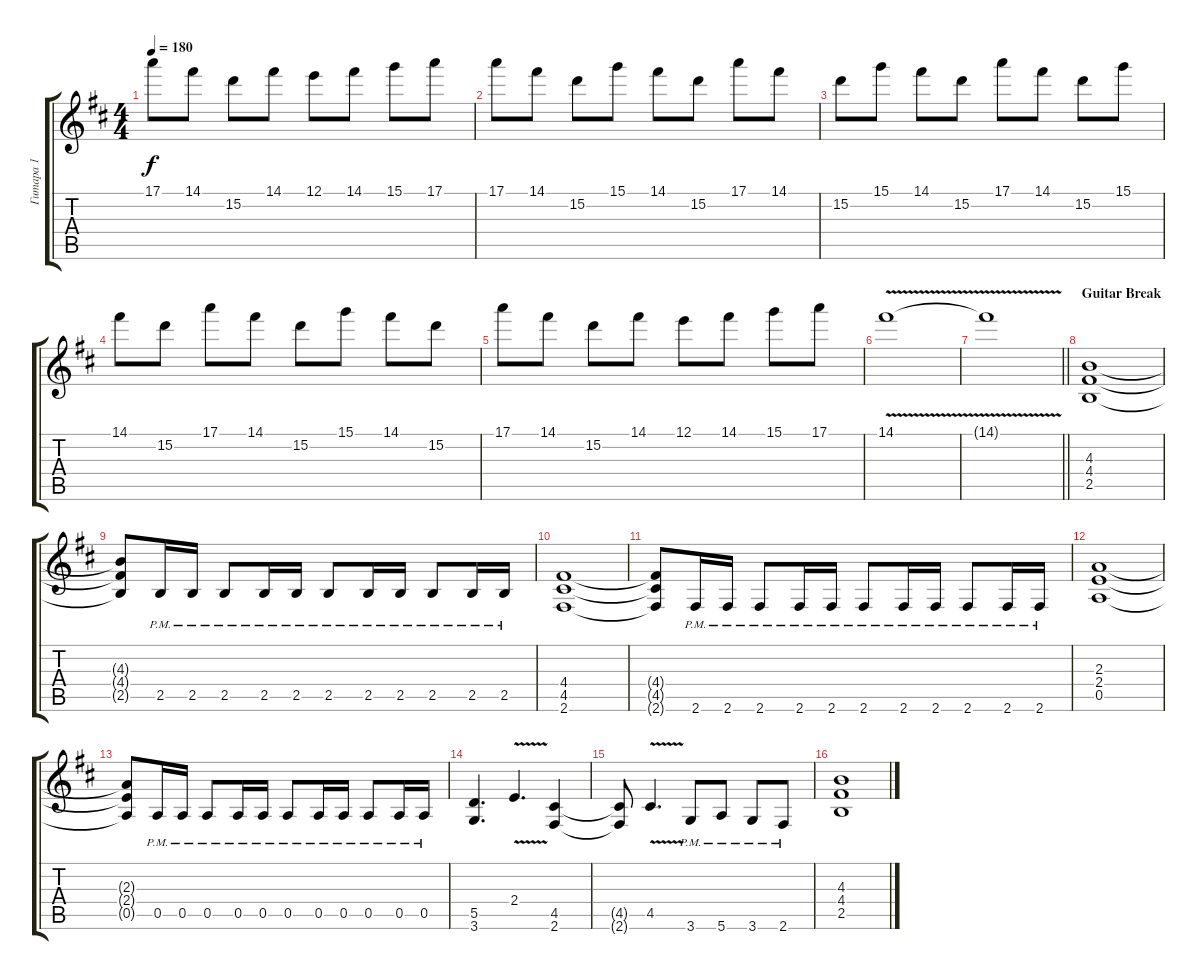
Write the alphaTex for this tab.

\track ("Гитара 1" "Гитара 1") {instrument distortionguitar}
\staff {score tabs}
\tuning (E4 B3 G3 D3 A2 E2) {hide}
\ts (4 4)
\tempo 180
\clef g2
\ks bminor
17.1.8{dy f} 14.1.8 15.2.8 14.1.8 12.1.8 14.1.8 15.1.8 17.1.8 |
17.1.8 14.1.8 15.2.8 15.1.8 14.1.8 15.2.8 17.1.8 14.1.8 |
15.2.8 15.1.8 14.1.8 15.2.8 17.1.8 14.1.8 15.2.8 15.1.8 |
14.1.8 15.2.8 17.1.8 14.1.8 15.2.8 15.1.8 14.1.8 15.2.8 |
17.1.8 14.1.8 15.2.8 14.1.8 12.1.8 14.1.8 15.1.8 17.1.8 |
14.1{v}.1 |
\barLineRight lightlight
14.1{t}.1 |
\section ("" "Guitar Break")
(4.3 4.4 2.5).1 |
(4.3{t} 4.4{t} 2.5{t}).8 2.5{pm}.16 2.5{pm}.16 2.5{pm}.8 2.5{pm}.16 2.5{pm}.16 2.5{pm}.8 2.5{pm}.16 2.5{pm}.16 2.5{pm}.8 2.5{pm}.16 2.5{pm}.16 |
(4.4 4.5 2.6).1 |
(4.4{t} 4.5{t} 2.6{t}).8 2.6{pm}.16 2.6{pm}.16 2.6{pm}.8 2.6{pm}.16 2.6{pm}.16 2.6{pm}.8 2.6{pm}.16 2.6{pm}.16 2.6{pm}.8 2.6{pm}.16 2.6{pm}.16 |
(2.3 2.4 0.5).1 |
(2.3{t} 2.4{t} 0.5{t}).8 0.5{pm}.16 0.5{pm}.16 0.5{pm}.8 0.5{pm}.16 0.5{pm}.16 0.5{pm}.8 0.5{pm}.16 0.5{pm}.16 0.5{pm}.8 0.5{pm}.16 0.5{pm}.16 |
(5.5 3.6).4{d} 2.4{v}.4{d} (4.5 2.6).4 |
(4.5{t} 2.6{t}).8 4.5{v}.4{d} 3.6{pm}.8 5.6{pm}.8 3.6{pm}.8 2.6{pm}.8 |
(4.3 4.4 2.5).1
